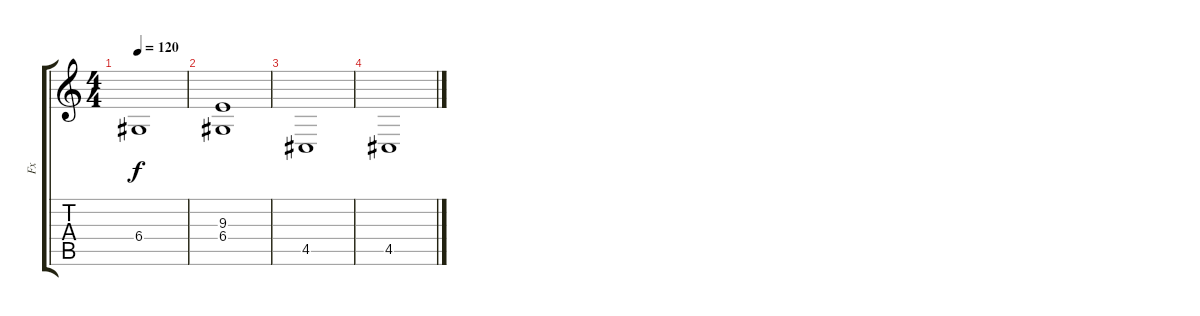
\track ("Fx" "Fx") {instrument pad2warm}
\staff {score tabs}
\tuning (E4 B3 G3 D3 A2 E2) {hide}
\ts (4 4)
\tempo 120
\clef g2
\ks c
6.4.1{dy f instrument pad2warm} |
(9.3 6.4).1 |
4.5.1 |
4.5.1
